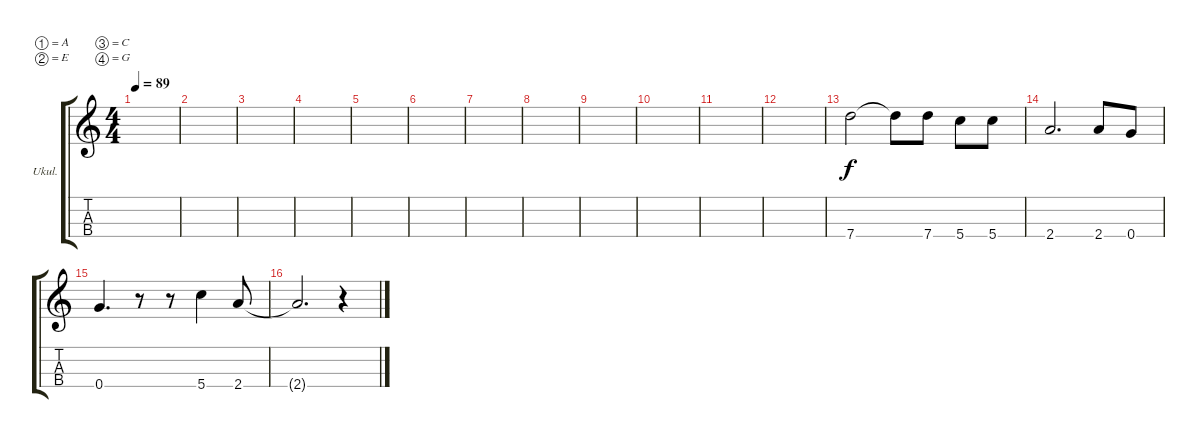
\defaultSystemsLayout 4
\bracketExtendMode groupsimilarinstruments
\firstSystemTrackNameOrientation horizontal
\otherSystemsTrackNameOrientation horizontal
\track ("Ukulele Solo" "Ukul.") {instrument shamisen}
\staff {score tabs}
\tuning (A4 E4 C4 G4)
\ts (4 4)
\tempo 89
\clef g2
\ks c
|
|
|
|
|
|
|
|
|
|
|
|
7.4.2 7.4{t}.8 7.4.8 5.4.8 5.4.8 |
2.4.2{d} 2.4.8 0.4.8 |
0.4.4{d} r.8 r.8 5.4.4 2.4.8 |
2.4{t}.2{d} r.4
